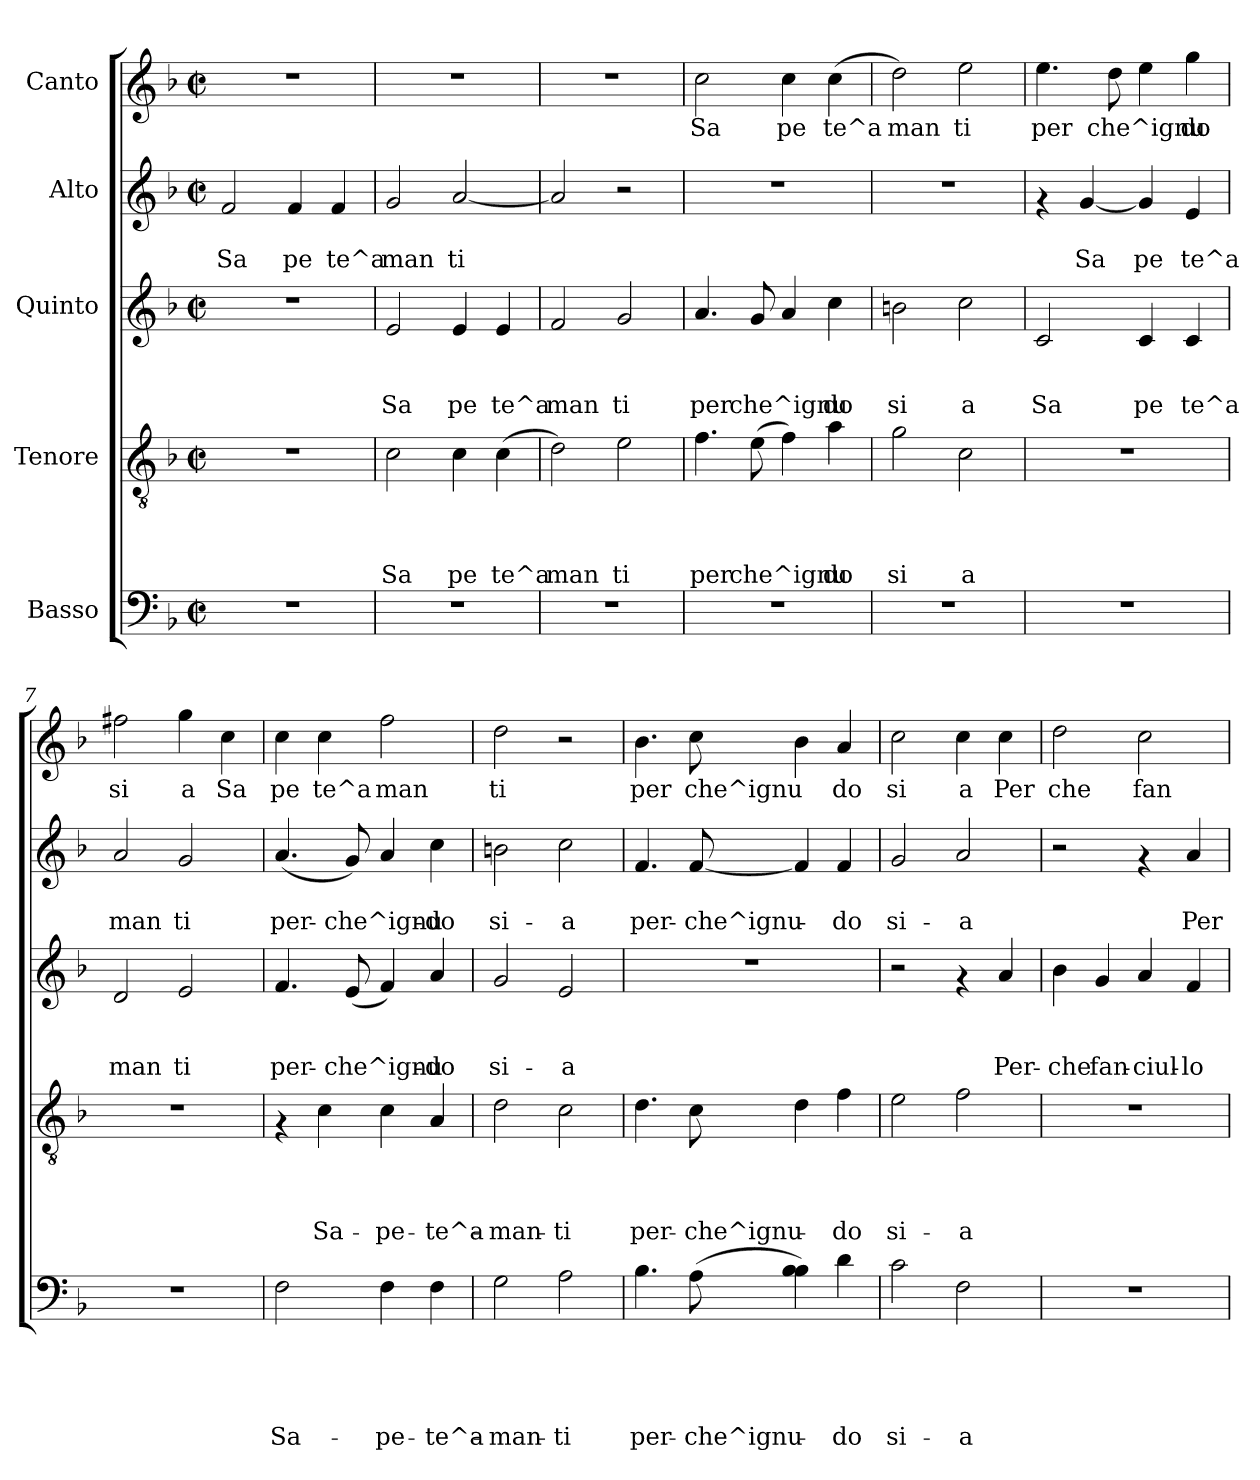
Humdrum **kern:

**kern	**text	**text	**text	**text	**text	**kern	**text	**text	**text	**text	**kern	**text	**text	**text	**kern	**text	**text	**kern	**text
*part5	*part5	*part5	*part5	*part5	*part5	*part4	*part4	*part4	*part4	*part4	*part3	*part3	*part3	*part3	*part2	*part2	*part2	*part1	*part1
*staff5	*staff5	*staff5	*staff5	*staff5	*staff5	*staff4	*staff4	*staff4	*staff4	*staff4	*staff3	*staff3	*staff3	*staff3	*staff2	*staff2	*staff2	*staff1	*staff1
*I"Basso	*	*	*	*	*	*I"Tenore	*	*	*	*	*I"Quinto	*	*	*	*I"Alto	*	*	*I"Canto	*
*clefF4	*	*	*	*	*	*clefGv2	*	*	*	*	*clefG2	*	*	*	*clefG2	*	*	*clefG2	*
*k[b-]	*	*	*	*	*	*k[b-]	*	*	*	*	*k[b-]	*	*	*	*k[b-]	*	*	*k[b-]	*
*F:	*	*	*	*	*	*F:	*	*	*	*	*F:	*	*	*	*F:	*	*	*F:	*
*M2/2	*	*	*	*	*	*M2/2	*	*	*	*	*M2/2	*	*	*	*M2/2	*	*	*M2/2	*
*met(c|)	*	*	*	*	*	*met(c|)	*	*	*	*	*met(c|)	*	*	*	*met(c|)	*	*	*met(c|)	*
=1	=1	=1	=1	=1	=1	=1	=1	=1	=1	=1	=1	=1	=1	=1	=1	=1	=1	=1	=1
!	!	!	!	!	!	!	!	!	!	!	!	!	!	!	!	!	!LO:LY:b	!	!
1r	.	.	.	.	.	1r	.	.	.	.	1r	.	.	.	2f/	.	Sa	1r	.
!	!	!	!	!	!	!	!	!	!	!	!	!	!	!	!	!	!LO:LY:b	!	!
.	.	.	.	.	.	.	.	.	.	.	.	.	.	.	4f/	.	pe	.	.
!	!	!	!	!	!	!	!	!	!	!	!	!	!	!	!	!	!LO:LY:b	!	!
.	.	.	.	.	.	.	.	.	.	.	.	.	.	.	4f/	.	te^a	.	.
=2	=2	=2	=2	=2	=2	=2	=2	=2	=2	=2	=2	=2	=2	=2	=2	=2	=2	=2	=2
!	!	!	!	!	!	!	!	!	!	!LO:LY:b	!	!	!	!LO:LY:b	!	!	!LO:LY:b	!	!
1r	.	.	.	.	.	2c\	.	.	.	Sa	2e/	.	.	Sa	2g/	.	man	1r	.
!	!	!	!	!	!	!	!	!	!	!LO:LY:b	!	!	!	!LO:LY:b	!	!	!LO:LY:b	!	!
.	.	.	.	.	.	4c\	.	.	.	pe	4e/	.	.	pe	[<2a/	.	ti	.	.
!	!	!	!	!	!	!	!	!	!	!LO:LY:b	!	!	!	!LO:LY:b	!	!	!	!	!
.	.	.	.	.	.	(<4c\	.	.	.	te^a	4e/	.	.	te^a	.	.	.	.	.
=3	=3	=3	=3	=3	=3	=3	=3	=3	=3	=3	=3	=3	=3	=3	=3	=3	=3	=3	=3
!	!	!	!	!	!	!	!	!	!	!LO:LY:b	!	!	!	!LO:LY:b	!	!	!	!	!
1r	.	.	.	.	.	2d\)	.	.	.	man	2f/	.	.	man	2a/]	.	.	1r	.
!	!	!	!	!	!	!	!	!	!	!LO:LY:b	!	!	!	!LO:LY:b	!	!	!	!	!
.	.	.	.	.	.	2e\	.	.	.	ti	2g/	.	.	ti	2r	.	.	.	.
=4	=4	=4	=4	=4	=4	=4	=4	=4	=4	=4	=4	=4	=4	=4	=4	=4	=4	=4	=4
!	!	!	!	!	!	!	!	!	!	!LO:LY:b	!	!	!	!LO:LY:b	!	!	!	!	!LO:LY:b
1r	.	.	.	.	.	4.f\	.	.	.	per	4.a/	.	.	per	1r	.	.	2cc\	Sa
!	!	!	!	!	!	!	!	!	!	!LO:LY:b	!	!	!	!LO:LY:b	!	!	!	!	!
.	.	.	.	.	.	(<8e\	.	.	.	che^ignu	8g/	.	.	che^ignu	.	.	.	.	.
!	!	!	!	!	!	!	!	!	!	!	!	!	!	!	!	!	!	!	!LO:LY:b
.	.	.	.	.	.	4f\)	.	.	.	.	4a/	.	.	.	.	.	.	4cc\	pe
!	!	!	!	!	!	!	!	!	!	!LO:LY:b	!	!	!	!LO:LY:b	!	!	!	!	!LO:LY:b
.	.	.	.	.	.	4a\	.	.	.	do	4cc\	.	.	do	.	.	.	(<4cc\	te^a
=5	=5	=5	=5	=5	=5	=5	=5	=5	=5	=5	=5	=5	=5	=5	=5	=5	=5	=5	=5
!	!	!	!	!	!	!	!	!	!	!LO:LY:b	!	!	!	!LO:LY:b	!	!	!	!	!LO:LY:b
1r	.	.	.	.	.	2g\	.	.	.	si	2bn\	.	.	si	1r	.	.	2dd\)	man
!	!	!	!	!	!	!	!	!	!	!LO:LY:b	!	!	!	!LO:LY:b	!	!	!	!	!LO:LY:b
.	.	.	.	.	.	2c\	.	.	.	a	2cc\	.	.	a	.	.	.	2ee\	ti
=6	=6	=6	=6	=6	=6	=6	=6	=6	=6	=6	=6	=6	=6	=6	=6	=6	=6	=6	=6
!	!	!	!	!	!	!	!	!	!	!	!	!	!	!LO:LY:b	!	!	!	!	!LO:LY:b
1r	.	.	.	.	.	1r	.	.	.	.	2c/	.	.	Sa	4rf	.	.	4.ee\	per
!	!	!	!	!	!	!	!	!	!	!	!	!	!	!	!	!	!LO:LY:b	!	!
.	.	.	.	.	.	.	.	.	.	.	.	.	.	.	[>4g/	.	Sa	.	.
!	!	!	!	!	!	!	!	!	!	!	!	!	!	!	!	!	!	!	!LO:LY:b
.	.	.	.	.	.	.	.	.	.	.	.	.	.	.	.	.	.	8dd\	che^ignu
!	!	!	!	!	!	!	!	!	!	!	!	!	!	!LO:LY:b	!	!	!LO:LY:b	!	!
.	.	.	.	.	.	.	.	.	.	.	4c/	.	.	pe	4g/]	.	pe	4ee\	.
!	!	!	!	!	!	!	!	!	!	!	!	!	!	!LO:LY:b	!	!	!LO:LY:b	!	!LO:LY:b
.	.	.	.	.	.	.	.	.	.	.	4c/	.	.	te^a	4e/	.	te^a	4gg\	do
=7	=7	=7	=7	=7	=7	=7	=7	=7	=7	=7	=7	=7	=7	=7	=7	=7	=7	=7	=7
!	!	!	!	!	!	!	!	!	!	!	!	!	!	!LO:LY:b	!	!	!LO:LY:b	!	!LO:LY:b
1r	.	.	.	.	.	1r	.	.	.	.	2d/	.	.	man	2a/	.	man	2ff#X\	si
!	!	!	!	!	!	!	!	!	!	!	!	!	!	!LO:LY:b	!	!	!LO:LY:b	!	!LO:LY:b
.	.	.	.	.	.	.	.	.	.	.	2e/	.	.	ti	2g/	.	ti	4gg\	a
!	!	!	!	!	!	!	!	!	!	!	!	!	!	!	!	!	!	!	!LO:LY:b
.	.	.	.	.	.	.	.	.	.	.	.	.	.	.	.	.	.	4cc\	Sa
!!LO:LB:g=z
=8	=8	=8	=8	=8	=8	=8	=8	=8	=8	=8	=8	=8	=8	=8	=8	=8	=8	=8	=8
!	!	!	!	!	!LO:LY:b	!	!	!	!	!	!	!	!	!LO:LY:b	!	!	!LO:LY:b	!	!LO:LY:b
2F\	.	.	.	.	Sa-	4rF	.	.	.	.	4.f/	.	.	per-	(>4.a/	.	per-	4cc\	pe
!	!	!	!	!	!	!	!	!	!	!LO:LY:b	!	!	!	!	!	!	!	!	!LO:LY:b
.	.	.	.	.	.	4c\	.	.	.	Sa-	.	.	.	.	.	.	.	4cc\	te^a
!	!	!	!	!	!	!	!	!	!	!	!	!	!	!LO:LY:b	!	!	!LO:LY:b	!	!
.	.	.	.	.	.	.	.	.	.	.	(>8e/	.	.	-che^ignu-	8g/)	.	-che^ignu-	.	.
!	!	!	!	!	!LO:LY:b	!	!	!	!	!LO:LY:b	!	!	!	!	!	!	!	!	!LO:LY:b
4F\	.	.	.	.	-pe-	4c\	.	.	.	-pe-	4f/)	.	.	.	4a/	.	.	2ff\	man
!	!	!	!	!	!LO:LY:b	!	!	!	!	!LO:LY:b	!	!	!	!LO:LY:b	!	!	!LO:LY:b	!	!
4F\	.	.	.	.	-te^a-	4A/	.	.	.	-te^a-	4a/	.	.	-do	4cc\	.	-do	.	.
=9	=9	=9	=9	=9	=9	=9	=9	=9	=9	=9	=9	=9	=9	=9	=9	=9	=9	=9	=9
!	!	!	!	!	!LO:LY:b	!	!	!	!	!LO:LY:b	!	!	!	!LO:LY:b	!	!	!LO:LY:b	!	!LO:LY:b
2G\	.	.	.	.	-man-	2d\	.	.	.	-man-	2g/	.	.	si-	2bn\	.	si-	2dd\	ti
!	!	!	!	!	!LO:LY:b	!	!	!	!	!LO:LY:b	!	!	!	!LO:LY:b	!	!	!LO:LY:b	!	!
2A\	.	.	.	.	-ti	2c\	.	.	.	-ti	2e/	.	.	-a	2cc\	.	-a	2r	.
=10	=10	=10	=10	=10	=10	=10	=10	=10	=10	=10	=10	=10	=10	=10	=10	=10	=10	=10	=10
!	!	!	!	!	!LO:LY:b	!	!	!	!	!LO:LY:b	!	!	!	!	!	!	!LO:LY:b	!	!LO:LY:b
4.B-\	.	.	.	.	per-	4.d\	.	.	.	per-	1r	.	.	.	4.f/	.	per-	4.b-\	per
!	!	!	!	!	!LO:LY:b	!	!	!	!	!LO:LY:b	!	!	!	!	!	!	!LO:LY:b	!	!LO:LY:b
(<8A\	.	.	.	.	-che^ignu-	8c\	.	.	.	-che^ignu-	.	.	.	.	[>8f/	.	-che^ignu-	8cc\	che^ignu
4B-\ 4B-\)	.	.	.	.	.	4d\	.	.	.	.	.	.	.	.	4f/]	.	.	4b-\	.
!	!	!	!	!	!LO:LY:b	!	!	!	!	!LO:LY:b	!	!	!	!	!	!	!LO:LY:b	!	!LO:LY:b
4d\	.	.	.	.	-do	4f\	.	.	.	-do	.	.	.	.	4f/	.	-do	4a/	do
=11	=11	=11	=11	=11	=11	=11	=11	=11	=11	=11	=11	=11	=11	=11	=11	=11	=11	=11	=11
!	!	!	!	!	!LO:LY:b	!	!	!	!	!LO:LY:b	!	!	!	!	!	!	!LO:LY:b	!	!LO:LY:b
2c\	.	.	.	.	si-	2e\	.	.	.	si-	2r	.	.	.	2g/	.	si-	2cc\	si
!	!	!	!	!	!LO:LY:b	!	!	!	!	!LO:LY:b	!	!	!	!	!	!	!LO:LY:b	!	!LO:LY:b
2F\	.	.	.	.	-a	2f\	.	.	.	-a	4rf	.	.	.	2a/	.	-a	4cc\	a
!	!	!	!	!	!	!	!	!	!	!	!	!	!	!LO:LY:b	!	!	!	!	!LO:LY:b
.	.	.	.	.	.	.	.	.	.	.	4a/	.	.	Per-	.	.	.	4cc\	Per
=12	=12	=12	=12	=12	=12	=12	=12	=12	=12	=12	=12	=12	=12	=12	=12	=12	=12	=12	=12
!	!	!	!	!	!	!	!	!	!	!	!	!	!	!LO:LY:b	!	!	!	!	!LO:LY:b
1r	.	.	.	.	.	1r	.	.	.	.	4b-\	.	.	-che	2r	.	.	2dd\	che
!	!	!	!	!	!	!	!	!	!	!	!	!	!	!LO:LY:b	!	!	!	!	!
.	.	.	.	.	.	.	.	.	.	.	4g/	.	.	fan-	.	.	.	.	.
!	!	!	!	!	!	!	!	!	!	!	!	!	!	!LO:LY:b	!	!	!	!	!LO:LY:b
.	.	.	.	.	.	.	.	.	.	.	4a/	.	.	-ciul-	4rf	.	.	2cc\	fan
!	!	!	!	!	!	!	!	!	!	!	!	!	!	!LO:LY:b	!	!	!LO:LY:b	!	!
.	.	.	.	.	.	.	.	.	.	.	4f/	.	.	-lo	4a/	.	Per-	.	.
=	=	=	=	=	=	=	=	=	=	=	=	=	=	=	=	=	=	=	=
*-	*-	*-	*-	*-	*-	*-	*-	*-	*-	*-	*-	*-	*-	*-	*-	*-	*-	*-	*-
